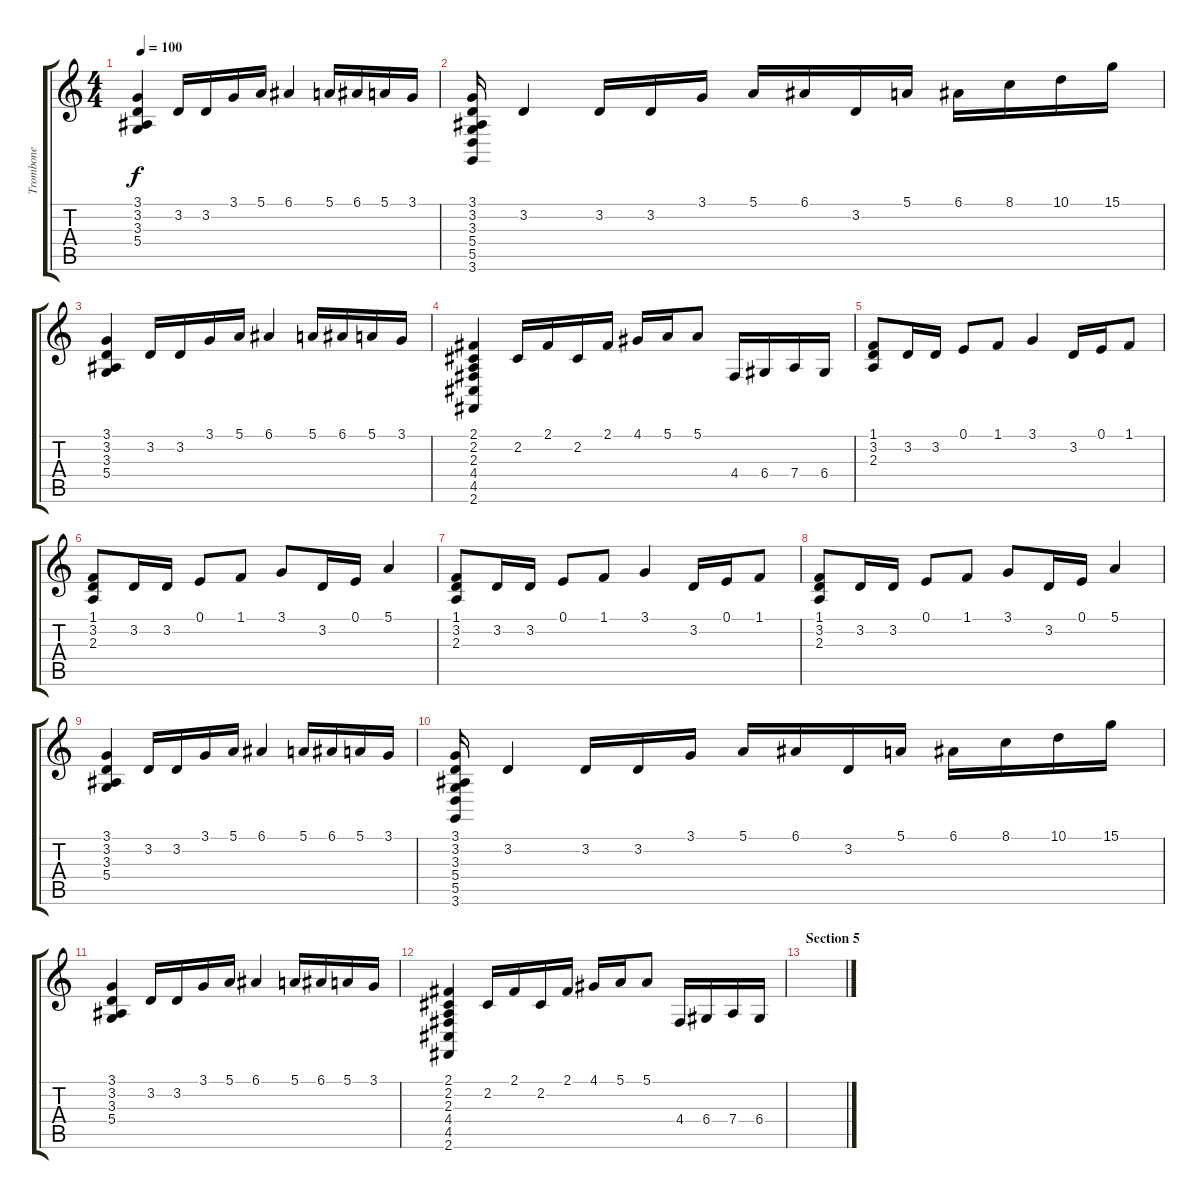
\track ("Trombone" "Trombone") {instrument trombone}
\staff {score tabs}
\tuning (E4 B3 G3 D3 A2 E2) {hide}
\ts (4 4)
\tempo 100
\clef g2
\ks c
(3.1 3.2 3.3 5.4).4{dy f} 3.2.16 3.2.16 3.1.16 5.1.16 6.1.4 5.1.16 6.1.16 5.1.16 3.1.16 |
(3.1 3.2 3.3 5.4 5.5 3.6).16 3.2.4 3.2.16 3.2.16 3.1.16 5.1.16 6.1.16 3.2.16 5.1.16 6.1.16 8.1.16 10.1.16 15.1.16 |
(3.1 3.2 3.3 5.4).4 3.2.16 3.2.16 3.1.16 5.1.16 6.1.4 5.1.16 6.1.16 5.1.16 3.1.16 |
(2.1 2.2 2.3 4.4 4.5 2.6).4 2.2.16 2.1.16 2.2.16 2.1.16 4.1.16 5.1.16 5.1.8 4.4.16 6.4.16 7.4.16 6.4.16 |
(1.1 3.2 2.3).8 3.2.16 3.2.16 0.1.8 1.1.8 3.1.4 3.2.16 0.1.16 1.1.8 |
(1.1 3.2 2.3).8 3.2.16 3.2.16 0.1.8 1.1.8 3.1.8 3.2.16 0.1.16 5.1.4 |
(1.1 3.2 2.3).8 3.2.16 3.2.16 0.1.8 1.1.8 3.1.4 3.2.16 0.1.16 1.1.8 |
(1.1 3.2 2.3).8 3.2.16 3.2.16 0.1.8 1.1.8 3.1.8 3.2.16 0.1.16 5.1.4 |
(3.1 3.2 3.3 5.4).4 3.2.16 3.2.16 3.1.16 5.1.16 6.1.4 5.1.16 6.1.16 5.1.16 3.1.16 |
(3.1 3.2 3.3 5.4 5.5 3.6).16 3.2.4 3.2.16 3.2.16 3.1.16 5.1.16 6.1.16 3.2.16 5.1.16 6.1.16 8.1.16 10.1.16 15.1.16 |
(3.1 3.2 3.3 5.4).4 3.2.16 3.2.16 3.1.16 5.1.16 6.1.4 5.1.16 6.1.16 5.1.16 3.1.16 |
(2.1 2.2 2.3 4.4 4.5 2.6).4 2.2.16 2.1.16 2.2.16 2.1.16 4.1.16 5.1.16 5.1.8 4.4.16 6.4.16 7.4.16 6.4.16 |
\section ("" "Section 5")
